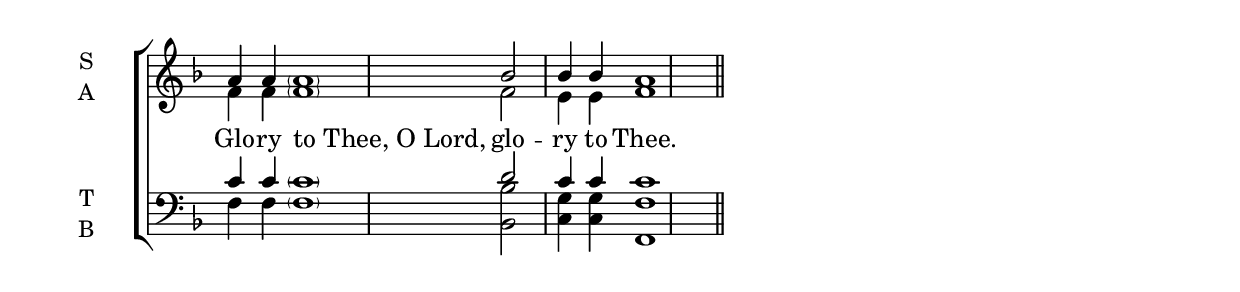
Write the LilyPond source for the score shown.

\version "2.18.2"

% Provide an easy way to group a bunch of text together on a breve
% http://lilypond.org/doc/v2.18/Documentation/notation/working-with-ancient-music_002d_002dscenarios-and-solutions
recite = \once \override LyricText.self-alignment-X = #-1

\defineBarLine "invisible" #'("" "" "")
global = {
  \time 4/4 % Not used, Time_signature_engraver is removed from layout
  \key f \major
  \set Timing.defaultBarType = "invisible" %% Only put bar lines where I say
}

lyricText = \lyricmode {          Glo -- ry \recite"to Thee, O Lord," glo -- ry   to  Thee.}
soprano = \relative c'' { \global a4     a   \parenthesize a1         bes2   bes4 bes a1 \bar "||" }
alto    = \relative c'  { \global f4     f   \parenthesize f1         f2     e4   e   f1 }
tenor   = \relative c'  { \global c4     c   \parenthesize c1         d2     c4   c   c1 }
bass    = \relative c   { \global f4     f   \parenthesize f1         <bes bes,>2 <g c,>4 <g c,>4 <f f,>1 }

\score {
  \new ChoirStaff <<
    \new Staff \with {
      midiInstrument = "choir aahs"
      instrumentName = \markup \center-column { S A }
    } <<
      \new Voice = "soprano" { \voiceOne \soprano }
      \new Voice = "alto" { \voiceTwo \alto }
    >>
    \new Lyrics \with {
      \override VerticalAxisGroup #'staff-affinity = #CENTER
    } \lyricsto "soprano" \lyricText

    \new Staff \with {
      midiInstrument = "choir aahs"
      instrumentName = \markup \center-column { T B }
      } <<
        \clef bass
        \new Voice = "tenor" { \voiceOne \tenor }
        \new Voice = "bass" { \voiceTwo \bass }
    >>
  >>
  \layout {
    \context {
      \Staff
      \remove "Time_signature_engraver"
    }
    \context {
      \Score
      \omit BarNumber
    }
  }
  \midi { \tempo 4 = 120
          \context {
            \Voice
            \remove "Dynamic_performer"
    }
  }
}
